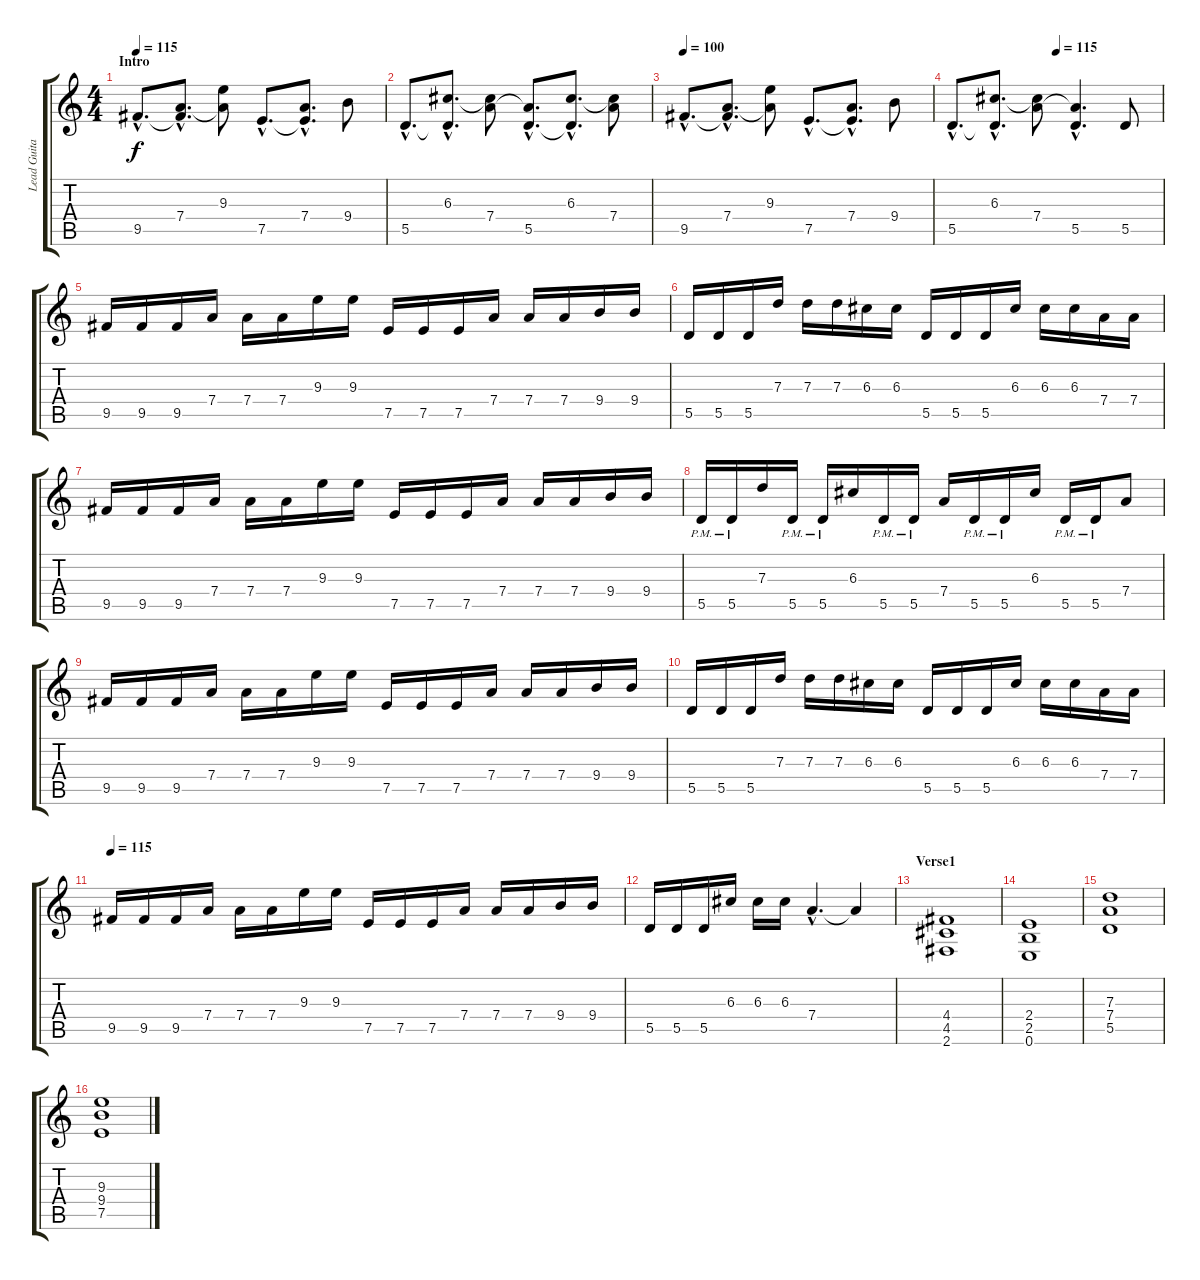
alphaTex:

\track ("Lead Guitar" "Lead Guita") {instrument overdrivenguitar}
\staff {score tabs}
\tuning (E4 B3 G3 D3 A2 E2) {hide}
\ts (4 4)
\section ("" "Intro")
\tempo 115
\tempo 100
\tempo 115
\clef g2
\ks c
9.5{hac}.8{d dy f instrument overdrivenguitar} (7.4{hac} 9.5{hac t}).8{d} (9.3 7.4{t}).8 7.5{hac}.8{d} (7.4{hac} 7.5{hac t}).8{d} 9.4.8 |
5.5{hac}.8{d} (6.3{hac} 5.5{hac t}).8{d} (6.3{t} 7.4).8 (7.4{hac t} 5.5{hac}).8{d} (6.3{hac} 5.5{hac t}).8{d} (6.3{t} 7.4).8 |
\tempo 100
9.5{hac}.8{d} (7.4{hac} 9.5{hac t}).8{d} (9.3 7.4{t}).8 7.5{hac}.8{d} (7.4{hac} 7.5{hac t}).8{d} 9.4.8 |
\tempo (115 0.5)
5.5{hac}.8{d} (6.3{hac} 5.5{hac t}).8{d} (6.3{t} 7.4).8 (7.4{hac t} 5.5{hac}).4{d} 5.5.8 |
9.5.16 9.5.16 9.5.16 7.4.16 7.4.16 7.4.16 9.3.16 9.3.16 7.5.16 7.5.16 7.5.16 7.4.16 7.4.16 7.4.16 9.4.16 9.4.16 |
5.5.16 5.5.16 5.5.16 7.3.16 7.3.16 7.3.16 6.3.16 6.3.16 5.5.16 5.5.16 5.5.16 6.3.16 6.3.16 6.3.16 7.4.16 7.4.16 |
9.5.16 9.5.16 9.5.16 7.4.16 7.4.16 7.4.16 9.3.16 9.3.16 7.5.16 7.5.16 7.5.16 7.4.16 7.4.16 7.4.16 9.4.16 9.4.16 |
5.5{pm}.16 5.5{pm}.16 7.3.16 5.5{pm}.16 5.5{pm}.16 6.3.16 5.5{pm}.16 5.5{pm}.16 7.4.16 5.5{pm}.16 5.5{pm}.16 6.3.16 5.5{pm}.16 5.5{pm}.16 7.4.8 |
9.5.16 9.5.16 9.5.16 7.4.16 7.4.16 7.4.16 9.3.16 9.3.16 7.5.16 7.5.16 7.5.16 7.4.16 7.4.16 7.4.16 9.4.16 9.4.16 |
5.5.16 5.5.16 5.5.16 7.3.16 7.3.16 7.3.16 6.3.16 6.3.16 5.5.16 5.5.16 5.5.16 6.3.16 6.3.16 6.3.16 7.4.16 7.4.16 |
\tempo 115
9.5.16 9.5.16 9.5.16 7.4.16 7.4.16 7.4.16 9.3.16 9.3.16 7.5.16 7.5.16 7.5.16 7.4.16 7.4.16 7.4.16 9.4.16 9.4.16 |
5.5.16 5.5.16 5.5.16 6.3.16 6.3.16 6.3.16 7.4{hac}.4{d} 7.4{t}.4 |
\section ("" "Verse1")
(4.4 4.5 2.6).1 |
(2.4 2.5 0.6).1 |
(7.3 7.4 5.5).1 |
(9.3 9.4 7.5).1
